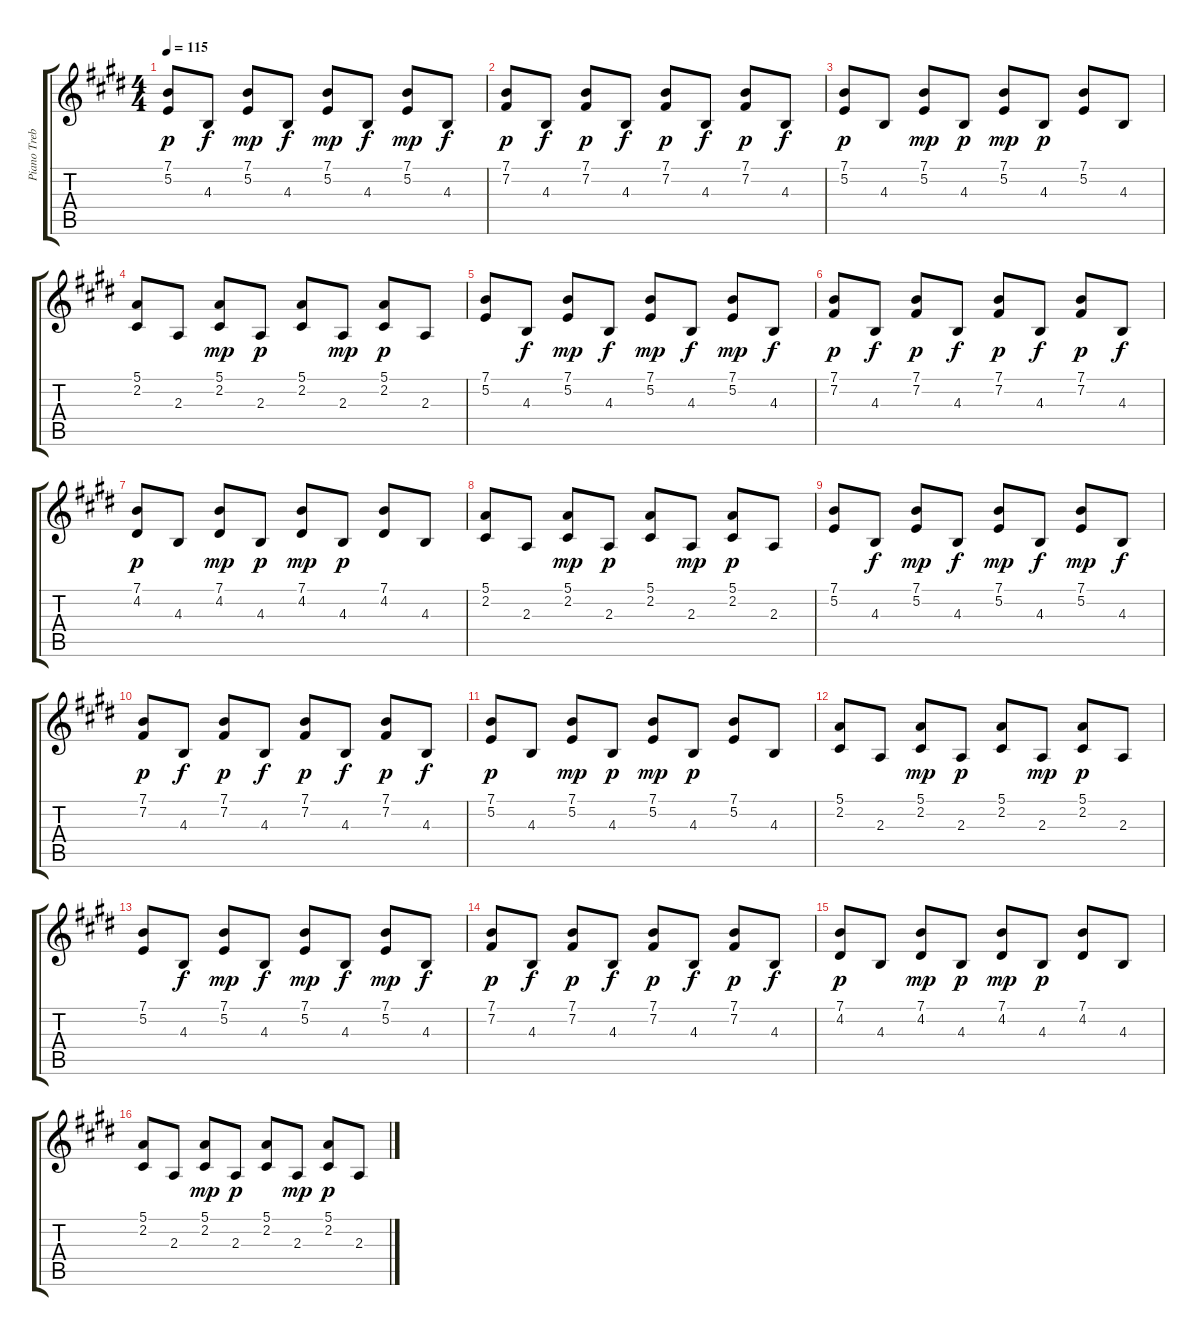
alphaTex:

\track ("Piano Treble" "Piano Treb") {instrument acousticgrandpiano}
\staff {score tabs}
\tuning (E4 B3 G3 D3 A2 E2) {hide}
\ts (4 4)
\tempo 115
\clef g2
\ks c#minor
(7.1 5.2).8{dy p} 4.3.8{dy f} (7.1 5.2).8{dy mp} 4.3.8{dy f} (7.1 5.2).8{dy mp} 4.3.8{dy f} (7.1 5.2).8{dy mp} 4.3.8{dy f} |
(7.1 7.2).8{dy p} 4.3.8{dy f} (7.1 7.2).8{dy p} 4.3.8{dy f} (7.1 7.2).8{dy p} 4.3.8{dy f} (7.1 7.2).8{dy p} 4.3.8{dy f} |
(7.1 5.2).8{dy p} 4.3.8 (7.1 5.2).8{dy mp} 4.3.8{dy p} (7.1 5.2).8{dy mp} 4.3.8{dy p} (7.1 5.2).8 4.3.8 |
(5.1 2.2).8 2.3.8 (5.1 2.2).8{dy mp} 2.3.8{dy p} (5.1 2.2).8 2.3.8{dy mp} (5.1 2.2).8{dy p} 2.3.8 |
(7.1 5.2).8 4.3.8{dy f} (7.1 5.2).8{dy mp} 4.3.8{dy f} (7.1 5.2).8{dy mp} 4.3.8{dy f} (7.1 5.2).8{dy mp} 4.3.8{dy f} |
(7.1 7.2).8{dy p} 4.3.8{dy f} (7.1 7.2).8{dy p} 4.3.8{dy f} (7.1 7.2).8{dy p} 4.3.8{dy f} (7.1 7.2).8{dy p} 4.3.8{dy f} |
(7.1 4.2).8{dy p} 4.3.8 (7.1 4.2).8{dy mp} 4.3.8{dy p} (7.1 4.2).8{dy mp} 4.3.8{dy p} (7.1 4.2).8 4.3.8 |
(5.1 2.2).8 2.3.8 (5.1 2.2).8{dy mp} 2.3.8{dy p} (5.1 2.2).8 2.3.8{dy mp} (5.1 2.2).8{dy p} 2.3.8 |
(7.1 5.2).8 4.3.8{dy f} (7.1 5.2).8{dy mp} 4.3.8{dy f} (7.1 5.2).8{dy mp} 4.3.8{dy f} (7.1 5.2).8{dy mp} 4.3.8{dy f} |
(7.1 7.2).8{dy p} 4.3.8{dy f} (7.1 7.2).8{dy p} 4.3.8{dy f} (7.1 7.2).8{dy p} 4.3.8{dy f} (7.1 7.2).8{dy p} 4.3.8{dy f} |
(7.1 5.2).8{dy p} 4.3.8 (7.1 5.2).8{dy mp} 4.3.8{dy p} (7.1 5.2).8{dy mp} 4.3.8{dy p} (7.1 5.2).8 4.3.8 |
(5.1 2.2).8 2.3.8 (5.1 2.2).8{dy mp} 2.3.8{dy p} (5.1 2.2).8 2.3.8{dy mp} (5.1 2.2).8{dy p} 2.3.8 |
(7.1 5.2).8 4.3.8{dy f} (7.1 5.2).8{dy mp} 4.3.8{dy f} (7.1 5.2).8{dy mp} 4.3.8{dy f} (7.1 5.2).8{dy mp} 4.3.8{dy f} |
(7.1 7.2).8{dy p} 4.3.8{dy f} (7.1 7.2).8{dy p} 4.3.8{dy f} (7.1 7.2).8{dy p} 4.3.8{dy f} (7.1 7.2).8{dy p} 4.3.8{dy f} |
(7.1 4.2).8{dy p} 4.3.8 (7.1 4.2).8{dy mp} 4.3.8{dy p} (7.1 4.2).8{dy mp} 4.3.8{dy p} (7.1 4.2).8 4.3.8 |
(5.1 2.2).8 2.3.8 (5.1 2.2).8{dy mp} 2.3.8{dy p} (5.1 2.2).8 2.3.8{dy mp} (5.1 2.2).8{dy p} 2.3.8
